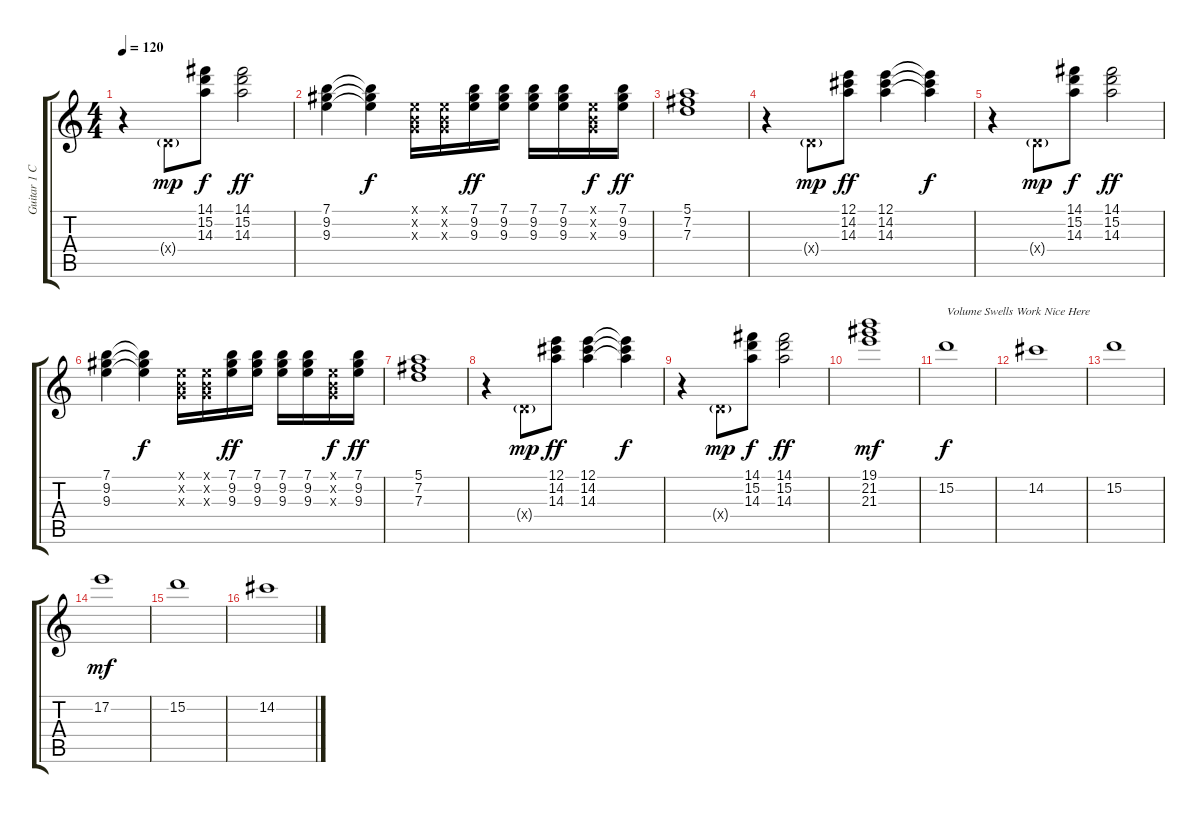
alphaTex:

\track ("Guitar 1 C. Burchill :P" "Guitar 1 C") {instrument overdrivenguitar}
\staff {score tabs}
\tuning (E4 B3 G3 D3 A2 E2) {hide}
\ts (4 4)
\tempo 120
\clef g2
\ks c
r.4{dy f} 0.4{g x}.8{dy mp} (14.1 15.2 14.3).8{dy f} (14.1 15.2 14.3).2{dy ff} |
(7.1 9.2 9.3).4 (7.1{t} 9.2{t} 9.3{t}).4{dy f} (0.1{x} 0.2{x} 0.3{x}).16 (0.1{x} 0.2{x} 0.3{x}).16 (7.1 9.2 9.3).16{dy ff} (7.1 9.2 9.3).16 (7.1 9.2 9.3).16 (7.1 9.2 9.3).16 (0.1{x} 0.2{x} 0.3{x}).16{dy f} (7.1 9.2 9.3).16{dy ff} |
(5.1 7.2 7.3).1 |
r.4 0.4{g x}.8{dy mp} (12.1 14.2 14.3).8{dy ff} (12.1 14.2 14.3).4 (12.1{t} 14.2{t} 14.3{t}).4{dy f} |
r.4 0.4{g x}.8{dy mp} (14.1 15.2 14.3).8{dy f} (14.1 15.2 14.3).2{dy ff} |
(7.1 9.2 9.3).4 (7.1{t} 9.2{t} 9.3{t}).4{dy f} (0.1{x} 0.2{x} 0.3{x}).16 (0.1{x} 0.2{x} 0.3{x}).16 (7.1 9.2 9.3).16{dy ff} (7.1 9.2 9.3).16 (7.1 9.2 9.3).16 (7.1 9.2 9.3).16 (0.1{x} 0.2{x} 0.3{x}).16{dy f} (7.1 9.2 9.3).16{dy ff} |
(5.1 7.2 7.3).1 |
r.4 0.4{g x}.8{dy mp} (12.1 14.2 14.3).8{dy ff} (12.1 14.2 14.3).4 (12.1{t} 14.2{t} 14.3{t}).4{dy f} |
r.4 0.4{g x}.8{dy mp} (14.1 15.2 14.3).8{dy f} (14.1 15.2 14.3).2{dy ff} |
(19.1 21.2 21.3).1{dy mf} |
15.2.1{txt "Volume Swells Work Nice Here" dy f} |
14.2.1 |
15.2.1 |
17.2.1{dy mf} |
15.2.1 |
14.2.1
